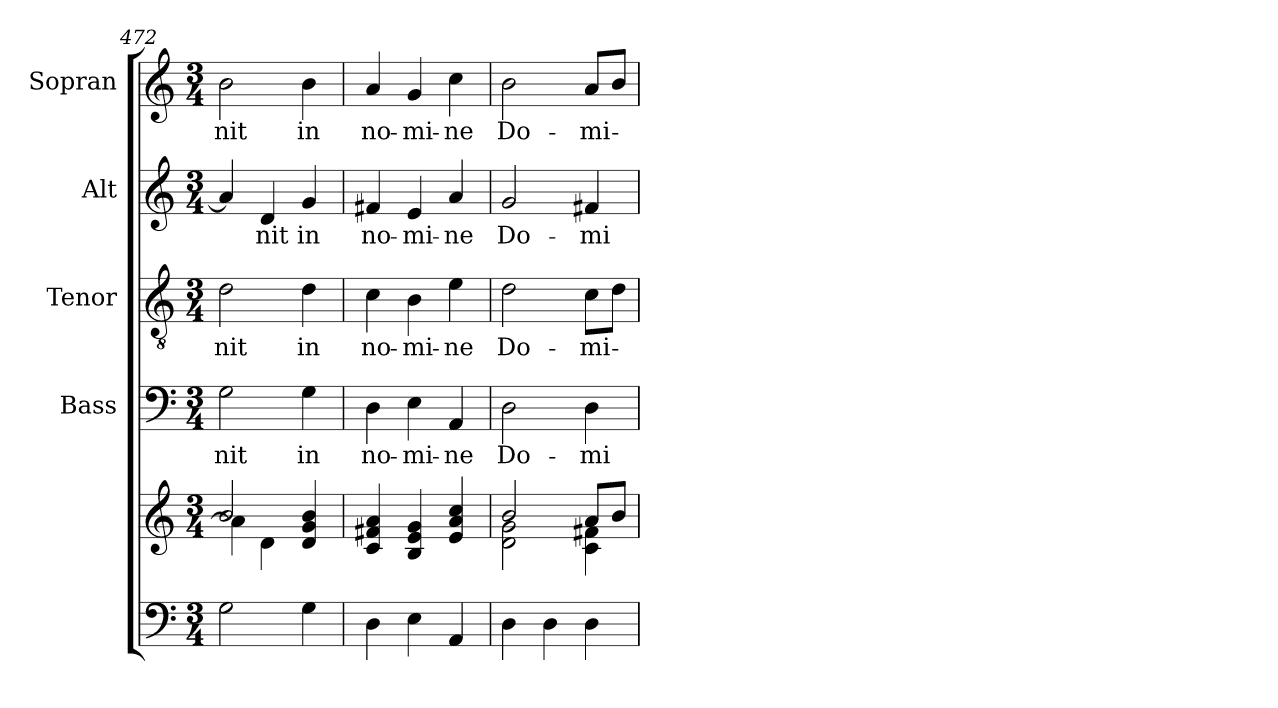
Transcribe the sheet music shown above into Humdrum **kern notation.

**kern	**kern	**kern	**text	**kern	**text	**kern	**text	**kern	**text
*part5	*part5	*part4	*part4	*part3	*part3	*part2	*part2	*part1	*part1
*staff6	*staff5	*staff4	*staff4	*staff3	*staff3	*staff2	*staff2	*staff1	*staff1
*	*	*I"Bass	*	*I"Tenor	*	*I"Alt	*	*I"Sopran	*
*	*	*I'B.	*	*I'T.	*	*I'A.	*	*I'S.	*
*clefF4	*clefG2	*clefF4	*	*clefGv2	*	*clefG2	*	*clefG2	*
*k[]	*k[]	*k[]	*	*k[]	*	*k[]	*	*k[]	*
*C:	*C:	*C:	*	*C:	*	*C:	*	*C:	*
*M3/4	*M3/4	*M3/4	*	*M3/4	*	*M3/4	*	*M3/4	*
=472	=472	=472	=472	=472	=472	=472	=472	=472	=472
*	*^	*	*	*	*	*	*	*	*
!	!	!	!	!LO:LY:b	!	!LO:LY:b	!	!	!	!LO:LY:b
2G\	2b/	4a\]	2G\	-nit	2d\	-nit	4a/]	.	2b\	-nit
!	!	!	!	!	!	!	!	!LO:LY:b	!	!
.	.	4d\	.	.	.	.	4d/	-nit	.	.
!	!	!	!	!LO:LY:b	!	!LO:LY:b	!	!LO:LY:b	!	!LO:LY:b
4G\	4d/ 4g/ 4b/	4ryy	4G\	in	4d\	in	4g/	in	4b\	in
=473	=473	=473	=473	=473	=473	=473	=473	=473	=473	=473
!	!	!	!	!LO:LY:b	!	!LO:LY:b	!	!LO:LY:b	!	!LO:LY:b
*	*v	*v	*	*	*	*	*	*	*	*
4D\	4c/ 4f#X/ 4a/	4D\	no-	4c\	no-	4f#X/	no-	4a/	no-
!	!	!	!LO:LY:b	!	!LO:LY:b	!	!LO:LY:b	!	!LO:LY:b
4E\	4B/ 4e/ 4g/	4E\	-mi-	4B\	-mi-	4e/	-mi-	4g/	-mi-
!	!	!	!LO:LY:b	!	!LO:LY:b	!	!LO:LY:b	!	!LO:LY:b
4AA/	4e/ 4a/ 4cc/	4AA/	-ne	4e\	-ne	4a/	-ne	4cc\	-ne
=474	=474	=474	=474	=474	=474	=474	=474	=474	=474
*	*^	*	*	*	*	*	*	*	*
!	!	!	!	!LO:LY:b	!	!LO:LY:b	!	!LO:LY:b	!	!LO:LY:b
4D\	2b/	2d\ 2g\	2D\	Do-	2d\	Do-	2g/	Do-	2b\	Do-
4D\	.	.	.	.	.	.	.	.	.	.
!	!	!	!	!LO:LY:b	!	!LO:LY:b	!	!LO:LY:b	!	!LO:LY:b
4D\	8a/L	4c\ 4f#X\	4D\	-mi-	8c\L	-mi-	4f#X/	-mi-	8a/L	-mi-
.	8b/J	.	.	.	8d\J	.	.	.	8b/J	.
*	*v	*v	*	*	*	*	*	*	*	*
=	=	=	=	=	=	=	=	=	=
*-	*-	*-	*-	*-	*-	*-	*-	*-	*-
